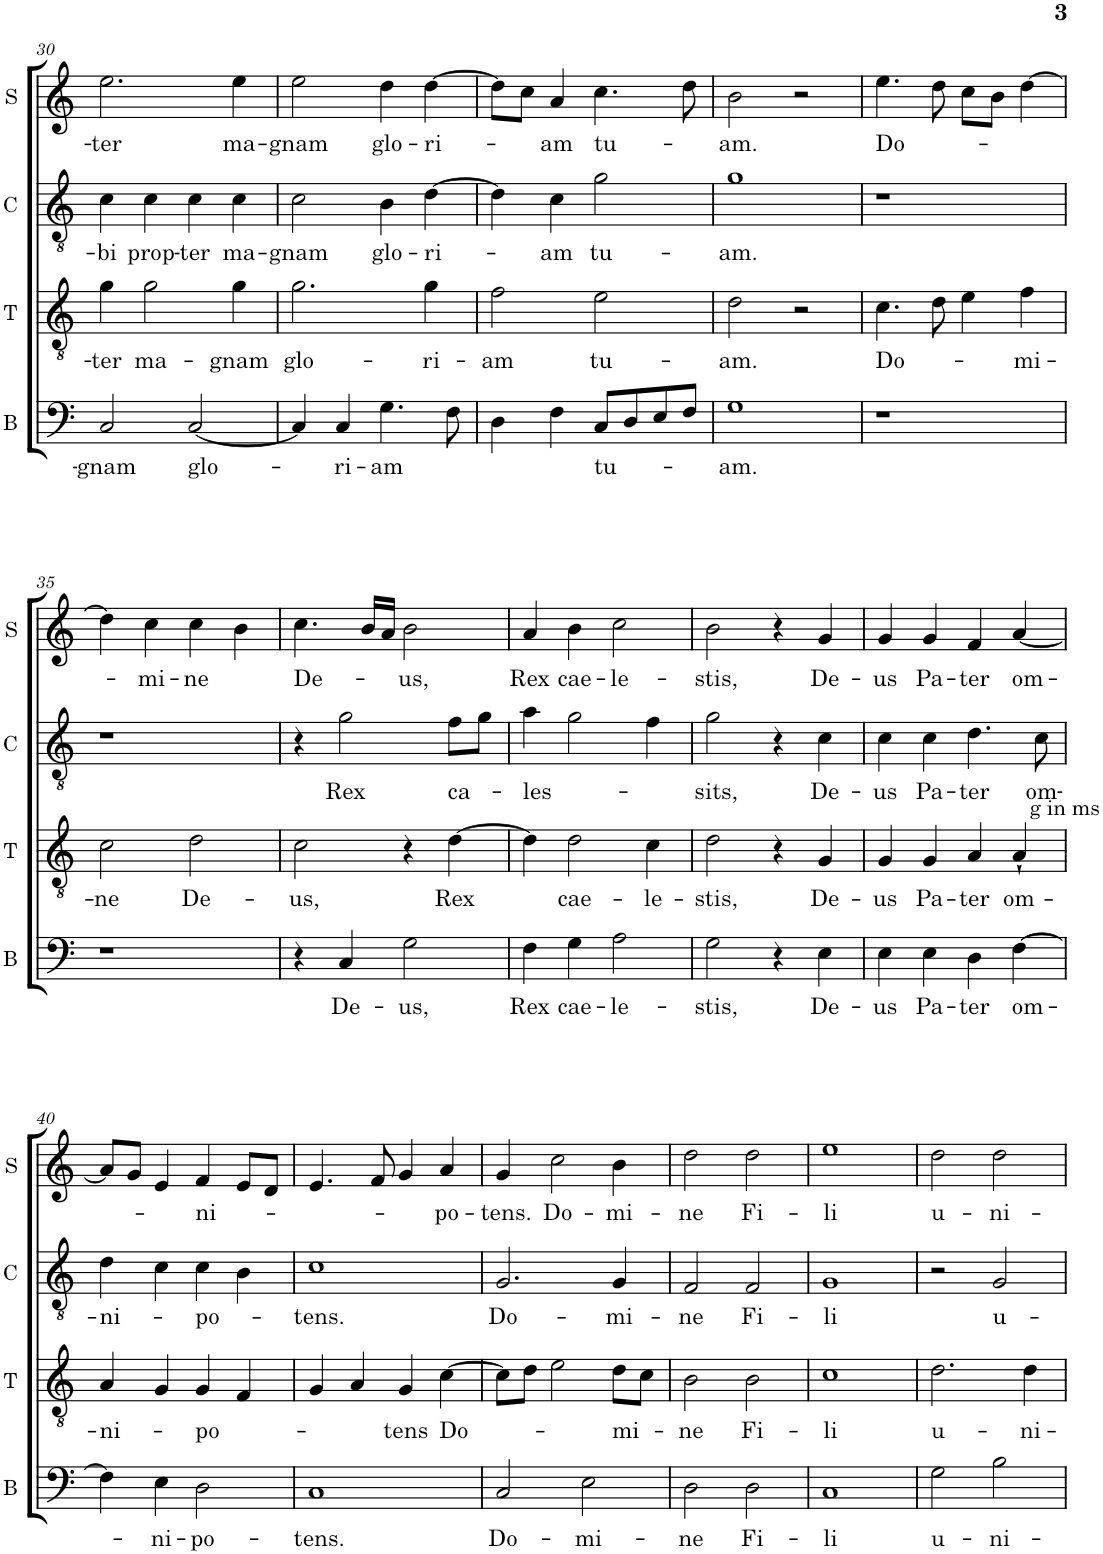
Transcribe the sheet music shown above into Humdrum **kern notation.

**kern	**text	**kern	**text	**kern	**text	**kern	**text
*part4	*part4	*part3	*part3	*part2	*part2	*part1	*part1
*staff4	*staff4	*staff3	*staff3	*staff2	*staff2	*staff1	*staff1
*I"B	*	*I"T	*	*I"C	*	*I"S	*
*I'B	*	*I'T	*	*I'C	*	*I'S	*
!!LO:PB:g=z
*clefF4	*	*clefGv2	*	*clefGv2	*	*clefG2	*
*	*	*	*	*Trd4c7	*	*	*
*k[]	*	*k[]	*	*k[]	*	*k[]	*
*M2/2	*	*M2/2	*	*M2/2	*	*M2/2	*
*met(c|)	*	*met(c|)	*	*met(c|)	*	*met(c|)	*
=30	=30	=30	=30	=30	=30	=30	=30
!	!LO:LY:b	!	!LO:LY:b	!	!LO:LY:b	!	!LO:LY:b
2C/	-gnam	4g\	-ter	4c\	-bi	2.ee\	-ter
!	!	!	!LO:LY:b	!	!LO:LY:b	!	!
.	.	2g\	ma-	4c\	prop-	.	.
!	!LO:LY:b	!	!	!	!LO:LY:b	!	!
[2C/	glo-	.	.	4c\	-ter	.	.
!	!	!	!LO:LY:b	!	!LO:LY:b	!	!LO:LY:b
.	.	4g\	-gnam	4c\	ma-	4ee\	ma-
=31	=31	=31	=31	=31	=31	=31	=31
!	!	!	!LO:LY:b	!	!LO:LY:b	!	!LO:LY:b
4C/]	.	2.g\	glo-	2c\	gnam	2ee\	-gnam
!	!LO:LY:b	!	!	!	!	!	!
4C/	-ri-	.	.	.	.	.	.
!	!LO:LY:b	!	!	!	!LO:LY:b	!	!LO:LY:b
4.G\	-am	.	.	4B\	glo-	4dd\	glo-
!	!	!	!LO:LY:b	!	!LO:LY:b	!	!LO:LY:b
.	.	4g\	-ri-	[4d\	-ri-	[4dd\	-ri-
8F\	.	.	.	.	.	.	.
=32	=32	=32	=32	=32	=32	=32	=32
!	!	!	!LO:LY:b	!	!	!	!
4D\	.	2f\	-am	4d\]	.	8dd\L]	.
.	.	.	.	.	.	8cc\J	.
!	!	!	!	!	!LO:LY:b	!	!LO:LY:b
4F\	.	.	.	4c\	-am	4a/	-am
!	!LO:LY:b	!	!LO:LY:b	!	!LO:LY:b	!	!LO:LY:b
8C/L	tu-	2e\	tu-	2g\	tu-	4.cc\	tu-
8D/	.	.	.	.	.	.	.
8E/	.	.	.	.	.	.	.
8F/J	.	.	.	.	.	8dd\	.
=33	=33	=33	=33	=33	=33	=33	=33
!	!LO:LY:b	!	!LO:LY:b	!	!LO:LY:b	!	!LO:LY:b
1G	-am.	2d\	-am.	1g	-am.	2b\	-am.
.	.	2r	.	.	.	2r	.
=34	=34	=34	=34	=34	=34	=34	=34
!	!	!	!LO:LY:b	!	!	!	!LO:LY:b
1r	.	4.c\	Do-	1r	.	4.ee\	Do-
.	.	8d\	.	.	.	8dd\	.
.	.	4e\	.	.	.	8cc\L	.
.	.	.	.	.	.	8b\J	.
!	!	!	!LO:LY:b	!	!	!	!
.	.	4f\	-mi-	.	.	[4dd\	.
!!LO:LB:g=z
=35	=35	=35	=35	=35	=35	=35	=35
!	!	!	!LO:LY:b	!	!	!	!
1r	.	2c\	-ne	1r	.	4dd\]	.
!	!	!	!	!	!	!	!LO:LY:b
.	.	.	.	.	.	4cc\	-mi-
!	!	!	!LO:LY:b	!	!	!	!LO:LY:b
.	.	2d\	De-	.	.	4cc\	-ne
.	.	.	.	.	.	4b\	.
=36	=36	=36	=36	=36	=36	=36	=36
!	!	!	!LO:LY:b	!	!	!	!LO:LY:b
4r	.	2c\	-us,	4r	.	4.cc\	De-
!	!LO:LY:b	!	!	!	!LO:LY:b	!	!
4C/	De-	.	.	2g\	Rex	.	.
.	.	.	.	.	.	16b/LL	.
.	.	.	.	.	.	16a/JJ	.
!	!LO:LY:b	!	!	!	!	!	!LO:LY:b
2G\	-us,	4r	.	.	.	2b\	-us,
!	!	!	!LO:LY:b	!	!LO:LY:b	!	!
.	.	[4d\	Rex	8f\L	ca-	.	.
.	.	.	.	8g\J	.	.	.
=37	=37	=37	=37	=37	=37	=37	=37
!	!LO:LY:b	!	!	!	!LO:LY:b	!	!LO:LY:b
4F\	Rex	4d\]	.	4a\	-les-	4a/	Rex
!	!LO:LY:b	!	!LO:LY:b	!	!	!	!LO:LY:b
4G\	cae-	2d\	cae-	2g\	.	4b\	cae-
!	!LO:LY:b	!	!	!	!	!	!LO:LY:b
2A\	-le-	.	.	.	.	2cc\	-le-
!	!	!	!LO:LY:b	!	!	!	!
.	.	4c\	-le-	4f\	.	.	.
=38	=38	=38	=38	=38	=38	=38	=38
!	!LO:LY:b	!	!LO:LY:b	!	!LO:LY:b	!	!LO:LY:b
2G\	-stis,	2d\	-stis,	2g\	-sits,	2b\	-stis,
4r	.	4r	.	4r	.	4r	.
!	!LO:LY:b	!	!LO:LY:b	!	!LO:LY:b	!	!LO:LY:b
4E\	De-	4G/	De-	4c\	De-	4g/	De-
=39	=39	=39	=39	=39	=39	=39	=39
!	!LO:LY:b	!	!LO:LY:b	!	!LO:LY:b	!	!LO:LY:b
4E\	-us	4G/	-us	4c\	-us	4g/	-us
!	!LO:LY:b	!	!LO:LY:b	!	!LO:LY:b	!	!LO:LY:b
4E\	Pa-	4G/	Pa-	4c\	Pa-	4g/	Pa-
!	!LO:LY:b	!	!LO:LY:b	!	!LO:LY:b	!	!LO:LY:b
4D\	-ter	4A/	-ter	4.d\	-ter	4f/	-ter
!	!	!LO:TX:a:t=g in ms	!	!	!	!	!
!	!LO:LY:b	!	!LO:LY:b	!	!	!	!LO:LY:b
[4F\	om-	4A`/	om-	.	.	[4a/	om-
!	!	!	!	!	!LO:LY:b	!	!
.	.	.	.	8c\	om-	.	.
!!LO:LB:g=z
=40	=40	=40	=40	=40	=40	=40	=40
!	!	!	!LO:LY:b	!	!LO:LY:b	!	!
4F\]	.	4A/	-ni-	4d\	-ni-	8a/L]	.
.	.	.	.	.	.	8g/J	.
!	!LO:LY:b	!	!	!	!	!	!
4E\	-ni-	4G/	.	4c\	.	4e/	.
!	!LO:LY:b	!	!LO:LY:b	!	!LO:LY:b	!	!LO:LY:b
2D\	-po-	4G/	-po-	4c\	-po-	4f/	-ni-
.	.	4F/	.	4B\	.	8e/L	.
.	.	.	.	.	.	8d/J	.
=41	=41	=41	=41	=41	=41	=41	=41
!	!LO:LY:b	!	!	!	!LO:LY:b	!	!
1C	-tens.	4G/	.	1c	-tens.	4.e/	.
.	.	4A/	.	.	.	.	.
.	.	.	.	.	.	8f/	.
!	!	!	!LO:LY:b	!	!	!	!
.	.	4G/	-tens	.	.	4g/	.
!	!	!	!LO:LY:b	!	!	!	!LO:LY:b
.	.	[4c\	Do-	.	.	4a/	-po-
=42	=42	=42	=42	=42	=42	=42	=42
!	!LO:LY:b	!	!	!	!LO:LY:b	!	!LO:LY:b
2C/	Do-	8c\L]	.	2.G/	Do-	4g/	-tens.
.	.	8d\J	.	.	.	.	.
!	!	!	!	!	!	!	!LO:LY:b
.	.	2e\	.	.	.	2cc\	Do-
!	!LO:LY:b	!	!	!	!	!	!
2E\	-mi-	.	.	.	.	.	.
!	!	!	!LO:LY:b	!	!LO:LY:b	!	!LO:LY:b
.	.	8d\L	-mi-	4G/	-mi-	4b\	-mi-
.	.	8c\J	.	.	.	.	.
=43	=43	=43	=43	=43	=43	=43	=43
!	!LO:LY:b	!	!LO:LY:b	!	!LO:LY:b	!	!LO:LY:b
2D\	-ne	2B\	-ne	2F/	-ne	2dd\	-ne
!	!LO:LY:b	!	!LO:LY:b	!	!LO:LY:b	!	!LO:LY:b
2D\	Fi-	2B\	Fi-	2F/	Fi-	2dd\	Fi-
=44	=44	=44	=44	=44	=44	=44	=44
!	!LO:LY:b	!	!LO:LY:b	!	!LO:LY:b	!	!LO:LY:b
1C	-li	1c	-li	1G	-li	1ee	-li
=45	=45	=45	=45	=45	=45	=45	=45
!	!LO:LY:b	!	!LO:LY:b	!	!	!	!LO:LY:b
2G\	u-	2.d\	u-	2r	.	2dd\	u-
!	!LO:LY:b	!	!	!	!LO:LY:b	!	!LO:LY:b
2B\	-ni-	.	.	2G/	u-	2dd\	-ni-
!	!	!	!LO:LY:b	!	!	!	!
.	.	4d\	-ni-	.	.	.	.
=	=	=	=	=	=	=	=
*-	*-	*-	*-	*-	*-	*-	*-
